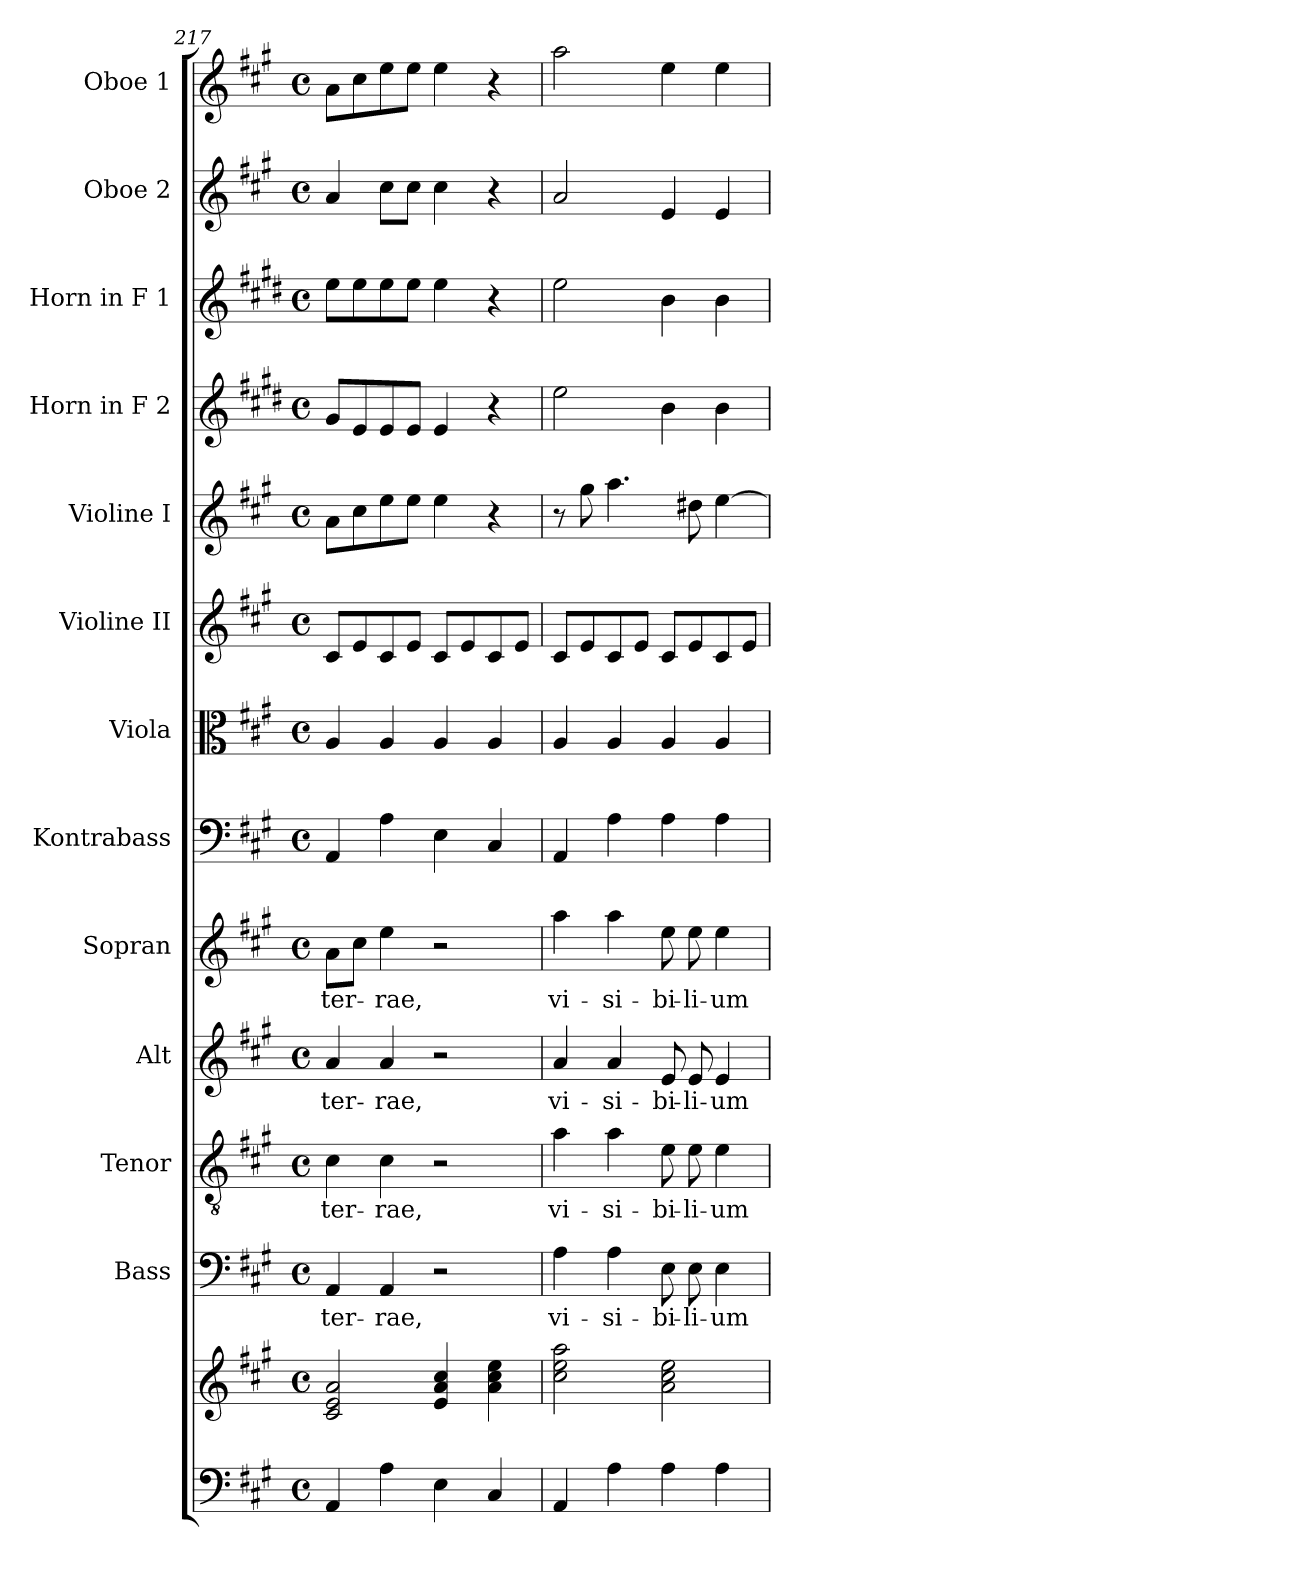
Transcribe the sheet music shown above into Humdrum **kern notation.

**kern	**kern	**kern	**text	**kern	**text	**kern	**text	**kern	**text	**kern	**kern	**kern	**kern	**kern	**kern	**kern	**kern
*part13	*part13	*part12	*part12	*part11	*part11	*part10	*part10	*part9	*part9	*part8	*part7	*part6	*part5	*part4	*part3	*part2	*part1
*staff14	*staff13	*staff12	*staff12	*staff11	*staff11	*staff10	*staff10	*staff9	*staff9	*staff8	*staff7	*staff6	*staff5	*staff4	*staff3	*staff2	*staff1
*	*	*I"Bass	*	*I"Tenor	*	*I"Alt	*	*I"Sopran	*	*I"Kontrabass	*I"Viola	*I"Violine II	*I"Violine I	*I"Horn in F 2	*I"Horn in F 1	*I"Oboe 2	*I"Oboe 1
*	*	*I'B.	*	*I'T.	*	*I'A.	*	*I'S.	*	*I'Kb.	*I'Vla.	*I'Vl. II	*I'Vl. I	*	*	*I'Ob.. 2	*I'Ob. 1
*clefF4	*clefG2	*clefF4	*	*clefGv2	*	*clefG2	*	*clefG2	*	*clefF4	*clefC3	*clefG2	*clefG2	*clefG2	*clefG2	*clefG2	*clefG2
*	*	*	*	*	*	*	*	*	*	*ITrd7c12	*	*	*	*ITrd4c7	*ITrd4c7	*	*
*k[f#c#g#]	*k[f#c#g#]	*k[f#c#g#]	*	*k[f#c#g#]	*	*k[f#c#g#]	*	*k[f#c#g#]	*	*k[f#c#g#]	*k[f#c#g#]	*k[f#c#g#]	*k[f#c#g#]	*k[f#c#g#]	*k[f#c#g#]	*k[f#c#g#]	*k[f#c#g#]
*A:	*A:	*A:	*	*A:	*	*A:	*	*A:	*	*A:	*A:	*A:	*A:	*A:	*A:	*A:	*A:
*M4/4	*M4/4	*M4/4	*	*M4/4	*	*M4/4	*	*M4/4	*	*M4/4	*M4/4	*M4/4	*M4/4	*M4/4	*M4/4	*M4/4	*M4/4
*met(c)	*met(c)	*met(c)	*	*met(c)	*	*met(c)	*	*met(c)	*	*met(c)	*met(c)	*met(c)	*met(c)	*met(c)	*met(c)	*met(c)	*met(c)
=217	=217	=217	=217	=217	=217	=217	=217	=217	=217	=217	=217	=217	=217	=217	=217	=217	=217
!	!	!	!LO:LY:b	!	!LO:LY:b	!	!LO:LY:b	!	!LO:LY:b	!	!	!	!	!	!	!	!
4AA/	2c#/ 2e/ 2a/	4AA/	ter-	4c#\	ter-	4a/	ter-	8a\L	ter-	4AAA/	4A/	8c#/L	8a\L	8c#/L	8a\L	4a/	8a\L
.	.	.	.	.	.	.	.	8cc#\J	.	.	.	8e/	8cc#\	8A/	8a\	.	8cc#\
!	!	!	!LO:LY:b	!	!LO:LY:b	!	!LO:LY:b	!	!LO:LY:b	!	!	!	!	!	!	!	!
4A\	.	4AA/	-rae,	4c#\	-rae,	4a/	-rae,	4ee\	-rae,	4AA\	4A/	8c#/	8ee\	8A/	8a\	8cc#\L	8ee\
.	.	.	.	.	.	.	.	.	.	.	.	8e/J	8ee\J	8A/J	8a\J	8cc#\J	8ee\J
4E\	4e/ 4a/ 4cc#/	2r	.	2r	.	2r	.	2r	.	4EE\	4A/	8c#/L	4ee\	4A/	4a\	4cc#\	4ee\
.	.	.	.	.	.	.	.	.	.	.	.	8e/	.	.	.	.	.
4C#/	4a\ 4cc#\ 4ee\	.	.	.	.	.	.	.	.	4CC#/	4A/	8c#/	4r	4r	4r	4r	4r
.	.	.	.	.	.	.	.	.	.	.	.	8e/J	.	.	.	.	.
=218	=218	=218	=218	=218	=218	=218	=218	=218	=218	=218	=218	=218	=218	=218	=218	=218	=218
!	!	!	!LO:LY:b	!	!LO:LY:b	!	!LO:LY:b	!	!LO:LY:b	!	!	!	!	!	!	!	!
4AA/	2cc#\ 2ee\ 2aa\	4A\	vi-	4a\	vi-	4a/	vi-	4aa\	vi-	4AAA/	4A/	8c#/L	8r	2a\	2a\	2a/	2aa\
.	.	.	.	.	.	.	.	.	.	.	.	8e/	8gg#\	.	.	.	.
!	!	!	!LO:LY:b	!	!LO:LY:b	!	!LO:LY:b	!	!LO:LY:b	!	!	!	!	!	!	!	!
4A\	.	4A\	-si-	4a\	-si-	4a/	-si-	4aa\	-si-	4AA\	4A/	8c#/	4.aa\	.	.	.	.
.	.	.	.	.	.	.	.	.	.	.	.	8e/J	.	.	.	.	.
!	!	!	!LO:LY:b	!	!LO:LY:b	!	!LO:LY:b	!	!LO:LY:b	!	!	!	!	!	!	!	!
4A\	2a\ 2cc#\ 2ee\	8E\	-bi-	8e\	-bi-	8e/	-bi-	8ee\	-bi-	4AA\	4A/	8c#/L	.	4e\	4e\	4e/	4ee\
!	!	!	!LO:LY:b	!	!LO:LY:b	!	!LO:LY:b	!	!LO:LY:b	!	!	!	!	!	!	!	!
.	.	8E\	-li-	8e\	-li-	8e/	-li-	8ee\	-li-	.	.	8e/	8dd#X\	.	.	.	.
!	!	!	!LO:LY:b	!	!LO:LY:b	!	!LO:LY:b	!	!LO:LY:b	!	!	!	!	!	!	!	!
4A\	.	4E\	-um	4e\	-um	4e/	-um	4ee\	-um	4AA\	4A/	8c#/	[4ee\	4e\	4e\	4e/	4ee\
.	.	.	.	.	.	.	.	.	.	.	.	8e/J	.	.	.	.	.
=	=	=	=	=	=	=	=	=	=	=	=	=	=	=	=	=	=
*-	*-	*-	*-	*-	*-	*-	*-	*-	*-	*-	*-	*-	*-	*-	*-	*-	*-
